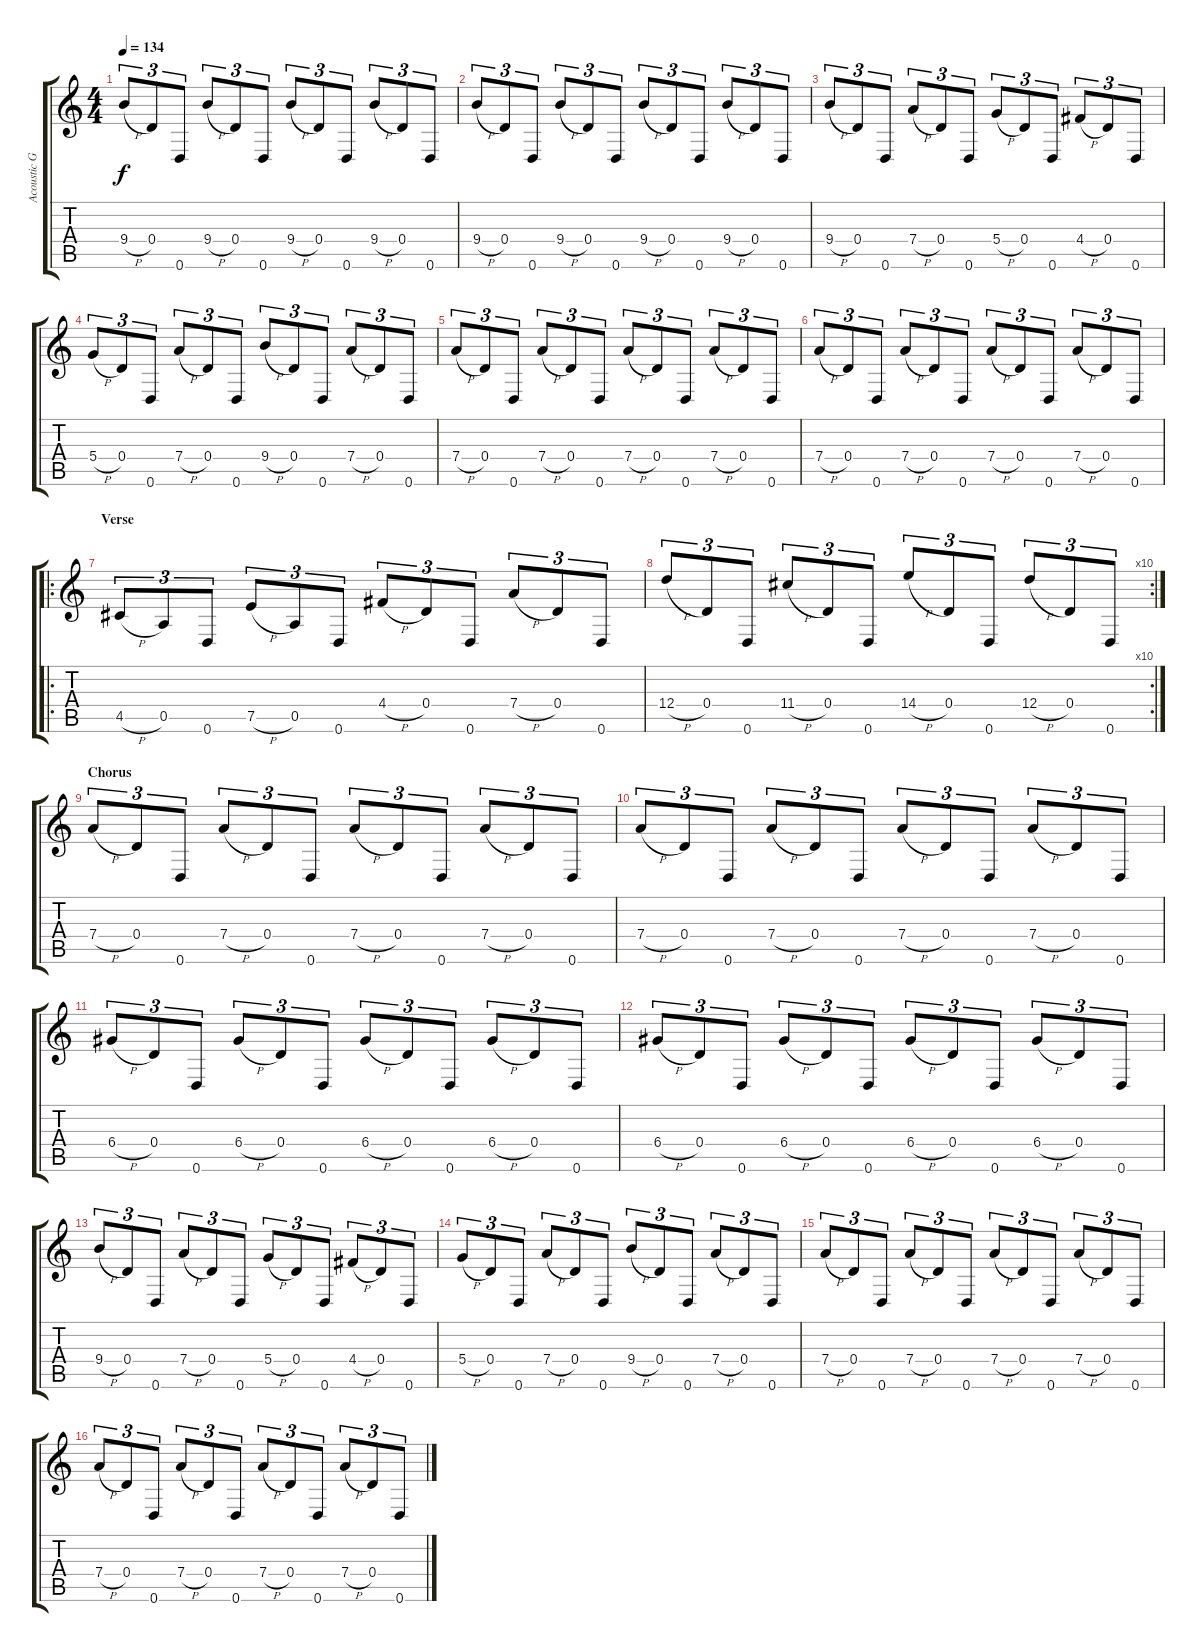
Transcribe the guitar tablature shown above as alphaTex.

\track ("Acoustic Guitar" "Acoustic G") {instrument acousticguitarsteel}
\staff {score tabs}
\tuning (E4 B3 G3 D3 A2 D2) {hide}
\ts (4 4)
\tempo 134
\clef g2
\ks c
9.4{h}.8{tu (3 2) dy f} 0.4.8{tu (3 2)} 0.6.8{tu (3 2)} 9.4{h}.8{tu (3 2)} 0.4.8{tu (3 2)} 0.6.8{tu (3 2)} 9.4{h}.8{tu (3 2)} 0.4.8{tu (3 2)} 0.6.8{tu (3 2)} 9.4{h}.8{tu (3 2)} 0.4.8{tu (3 2)} 0.6.8{tu (3 2)} |
9.4{h}.8{tu (3 2)} 0.4.8{tu (3 2)} 0.6.8{tu (3 2)} 9.4{h}.8{tu (3 2)} 0.4.8{tu (3 2)} 0.6.8{tu (3 2)} 9.4{h}.8{tu (3 2)} 0.4.8{tu (3 2)} 0.6.8{tu (3 2)} 9.4{h}.8{tu (3 2)} 0.4.8{tu (3 2)} 0.6.8{tu (3 2)} |
9.4{h}.8{tu (3 2)} 0.4.8{tu (3 2)} 0.6.8{tu (3 2)} 7.4{h}.8{tu (3 2)} 0.4.8{tu (3 2)} 0.6.8{tu (3 2)} 5.4{h}.8{tu (3 2)} 0.4.8{tu (3 2)} 0.6.8{tu (3 2)} 4.4{h}.8{tu (3 2)} 0.4.8{tu (3 2)} 0.6.8{tu (3 2)} |
5.4{h}.8{tu (3 2)} 0.4.8{tu (3 2)} 0.6.8{tu (3 2)} 7.4{h}.8{tu (3 2)} 0.4.8{tu (3 2)} 0.6.8{tu (3 2)} 9.4{h}.8{tu (3 2)} 0.4.8{tu (3 2)} 0.6.8{tu (3 2)} 7.4{h}.8{tu (3 2)} 0.4.8{tu (3 2)} 0.6.8{tu (3 2)} |
7.4{h}.8{tu (3 2)} 0.4.8{tu (3 2)} 0.6.8{tu (3 2)} 7.4{h}.8{tu (3 2)} 0.4.8{tu (3 2)} 0.6.8{tu (3 2)} 7.4{h}.8{tu (3 2)} 0.4.8{tu (3 2)} 0.6.8{tu (3 2)} 7.4{h}.8{tu (3 2)} 0.4.8{tu (3 2)} 0.6.8{tu (3 2)} |
7.4{h}.8{tu (3 2)} 0.4.8{tu (3 2)} 0.6.8{tu (3 2)} 7.4{h}.8{tu (3 2)} 0.4.8{tu (3 2)} 0.6.8{tu (3 2)} 7.4{h}.8{tu (3 2)} 0.4.8{tu (3 2)} 0.6.8{tu (3 2)} 7.4{h}.8{tu (3 2)} 0.4.8{tu (3 2)} 0.6.8{tu (3 2)} |
\ro
\section ("" "Verse")
4.5{h}.8{tu (3 2)} 0.5.8{tu (3 2)} 0.6.8{tu (3 2)} 7.5{h}.8{tu (3 2)} 0.5.8{tu (3 2)} 0.6.8{tu (3 2)} 4.4{h}.8{tu (3 2)} 0.4.8{tu (3 2)} 0.6.8{tu (3 2)} 7.4{h}.8{tu (3 2)} 0.4.8{tu (3 2)} 0.6.8{tu (3 2)} |
\rc 10
12.4{h}.8{tu (3 2)} 0.4.8{tu (3 2)} 0.6.8{tu (3 2)} 11.4{h}.8{tu (3 2)} 0.4.8{tu (3 2)} 0.6.8{tu (3 2)} 14.4{h}.8{tu (3 2)} 0.4.8{tu (3 2)} 0.6.8{tu (3 2)} 12.4{h}.8{tu (3 2)} 0.4.8{tu (3 2)} 0.6.8{tu (3 2)} |
\section ("" "Chorus")
7.4{h}.8{tu (3 2)} 0.4.8{tu (3 2)} 0.6.8{tu (3 2)} 7.4{h}.8{tu (3 2)} 0.4.8{tu (3 2)} 0.6.8{tu (3 2)} 7.4{h}.8{tu (3 2)} 0.4.8{tu (3 2)} 0.6.8{tu (3 2)} 7.4{h}.8{tu (3 2)} 0.4.8{tu (3 2)} 0.6.8{tu (3 2)} |
7.4{h}.8{tu (3 2)} 0.4.8{tu (3 2)} 0.6.8{tu (3 2)} 7.4{h}.8{tu (3 2)} 0.4.8{tu (3 2)} 0.6.8{tu (3 2)} 7.4{h}.8{tu (3 2)} 0.4.8{tu (3 2)} 0.6.8{tu (3 2)} 7.4{h}.8{tu (3 2)} 0.4.8{tu (3 2)} 0.6.8{tu (3 2)} |
6.4{h}.8{tu (3 2)} 0.4.8{tu (3 2)} 0.6.8{tu (3 2)} 6.4{h}.8{tu (3 2)} 0.4.8{tu (3 2)} 0.6.8{tu (3 2)} 6.4{h}.8{tu (3 2)} 0.4.8{tu (3 2)} 0.6.8{tu (3 2)} 6.4{h}.8{tu (3 2)} 0.4.8{tu (3 2)} 0.6.8{tu (3 2)} |
6.4{h}.8{tu (3 2)} 0.4.8{tu (3 2)} 0.6.8{tu (3 2)} 6.4{h}.8{tu (3 2)} 0.4.8{tu (3 2)} 0.6.8{tu (3 2)} 6.4{h}.8{tu (3 2)} 0.4.8{tu (3 2)} 0.6.8{tu (3 2)} 6.4{h}.8{tu (3 2)} 0.4.8{tu (3 2)} 0.6.8{tu (3 2)} |
9.4{h}.8{tu (3 2)} 0.4.8{tu (3 2)} 0.6.8{tu (3 2)} 7.4{h}.8{tu (3 2)} 0.4.8{tu (3 2)} 0.6.8{tu (3 2)} 5.4{h}.8{tu (3 2)} 0.4.8{tu (3 2)} 0.6.8{tu (3 2)} 4.4{h}.8{tu (3 2)} 0.4.8{tu (3 2)} 0.6.8{tu (3 2)} |
5.4{h}.8{tu (3 2)} 0.4.8{tu (3 2)} 0.6.8{tu (3 2)} 7.4{h}.8{tu (3 2)} 0.4.8{tu (3 2)} 0.6.8{tu (3 2)} 9.4{h}.8{tu (3 2)} 0.4.8{tu (3 2)} 0.6.8{tu (3 2)} 7.4{h}.8{tu (3 2)} 0.4.8{tu (3 2)} 0.6.8{tu (3 2)} |
7.4{h}.8{tu (3 2)} 0.4.8{tu (3 2)} 0.6.8{tu (3 2)} 7.4{h}.8{tu (3 2)} 0.4.8{tu (3 2)} 0.6.8{tu (3 2)} 7.4{h}.8{tu (3 2)} 0.4.8{tu (3 2)} 0.6.8{tu (3 2)} 7.4{h}.8{tu (3 2)} 0.4.8{tu (3 2)} 0.6.8{tu (3 2)} |
7.4{h}.8{tu (3 2)} 0.4.8{tu (3 2)} 0.6.8{tu (3 2)} 7.4{h}.8{tu (3 2)} 0.4.8{tu (3 2)} 0.6.8{tu (3 2)} 7.4{h}.8{tu (3 2)} 0.4.8{tu (3 2)} 0.6.8{tu (3 2)} 7.4{h}.8{tu (3 2)} 0.4.8{tu (3 2)} 0.6.8{tu (3 2)}
